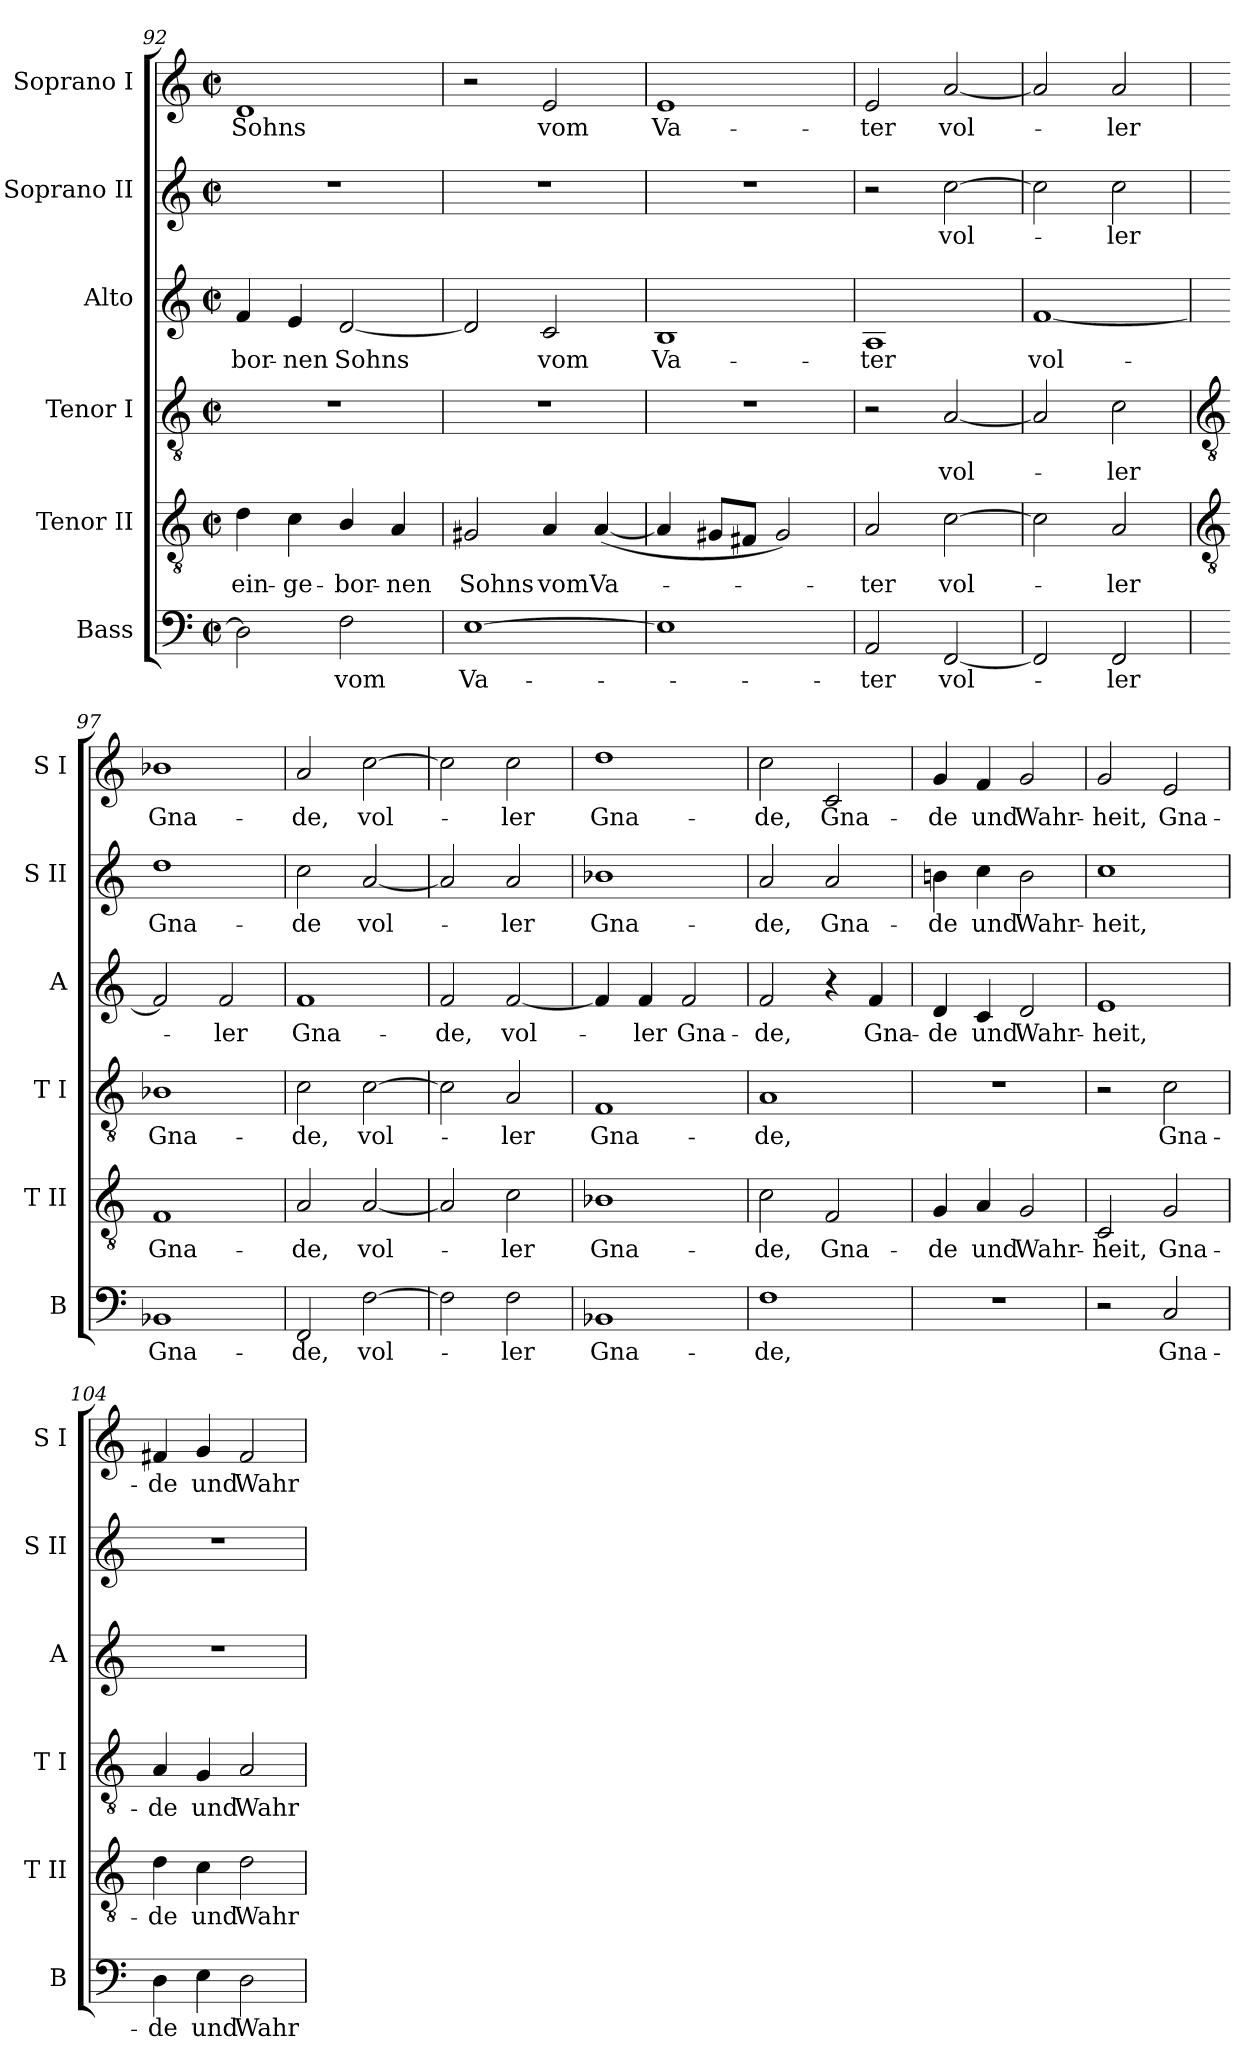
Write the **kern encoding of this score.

**kern	**text	**kern	**text	**kern	**text	**kern	**text	**kern	**text	**kern	**text
*part6	*part6	*part5	*part5	*part4	*part4	*part3	*part3	*part2	*part2	*part1	*part1
*staff6	*staff6	*staff5	*staff5	*staff4	*staff4	*staff3	*staff3	*staff2	*staff2	*staff1	*staff1
*I"Bass	*	*I"Tenor II	*	*I"Tenor I	*	*I"Alto	*	*I"Soprano II	*	*I"Soprano I	*
*I'B	*	*I'T II	*	*I'T I	*	*I'A	*	*I'S II	*	*I'S I	*
*clefF4	*	*clefGv2	*	*clefGv2	*	*clefG2	*	*clefG2	*	*clefG2	*
*k[]	*	*k[]	*	*k[]	*	*k[]	*	*k[]	*	*k[]	*
*C:	*	*C:	*	*C:	*	*C:	*	*C:	*	*C:	*
*M2/2	*	*M2/2	*	*M2/2	*	*M2/2	*	*M2/2	*	*M2/2	*
*met(c|)	*	*met(c|)	*	*met(c|)	*	*met(c|)	*	*met(c|)	*	*met(c|)	*
=92	=92	=92	=92	=92	=92	=92	=92	=92	=92	=92	=92
!	!	!	!LO:LY:b	!	!	!	!LO:LY:b	!	!	!	!LO:LY:b
2D]	.	4d	ein-	1r	.	4f	-bor-	1r	.	1d	Sohns
!	!	!	!LO:LY:b	!	!	!	!LO:LY:b	!	!	!	!
.	.	4c	-ge-	.	.	4e	-nen	.	.	.	.
!	!LO:LY:b	!	!LO:LY:b	!	!	!	!LO:LY:b	!	!	!	!
2F	vom	4B/	-bor-	.	.	[2d	Sohns	.	.	.	.
!	!	!	!LO:LY:b	!	!	!	!	!	!	!	!
.	.	4A	-nen	.	.	.	.	.	.	.	.
=93	=93	=93	=93	=93	=93	=93	=93	=93	=93	=93	=93
!	!LO:LY:b	!	!LO:LY:b	!	!	!	!	!	!	!	!
[1E	Va-	2G#X	Sohns	1r	.	2d]	.	1r	.	2r	.
!	!	!	!LO:LY:b	!	!	!	!LO:LY:b	!	!	!	!LO:LY:b
.	.	4A	vom	.	.	2c	vom	.	.	2e	vom
!	!	!	!LO:LY:b	!	!	!	!	!	!	!	!
.	.	(<[4A	Va-	.	.	.	.	.	.	.	.
=94	=94	=94	=94	=94	=94	=94	=94	=94	=94	=94	=94
!	!	!	!	!	!	!	!LO:LY:b	!	!	!	!LO:LY:b
1E]	.	4A]	.	1r	.	1B	Va-	1r	.	1e	Va-
.	.	8G#XL	.	.	.	.	.	.	.	.	.
.	.	8F#XJ	.	.	.	.	.	.	.	.	.
.	.	2G#)	.	.	.	.	.	.	.	.	.
=95	=95	=95	=95	=95	=95	=95	=95	=95	=95	=95	=95
!	!LO:LY:b	!	!LO:LY:b	!	!	!	!LO:LY:b	!	!	!	!LO:LY:b
2AA	ter	2A	ter	2r	.	1A	-ter	2r	.	2e	-ter
!	!LO:LY:b	!	!LO:LY:b	!	!LO:LY:b	!	!	!	!LO:LY:b	!	!LO:LY:b
[2FF	vol-	[2c	vol-	[2A	vol-	.	.	[2cc	vol-	[2a	vol-
=96	=96	=96	=96	=96	=96	=96	=96	=96	=96	=96	=96
!	!	!	!	!	!	!	!LO:LY:b	!	!	!	!
2FF]	.	2c]	.	2A]	.	[1f	vol-	2cc]	.	2a]	.
!	!LO:LY:b	!	!LO:LY:b	!	!LO:LY:b	!	!	!	!LO:LY:b	!	!LO:LY:b
2FF	ler	2A	ler	2c	ler	.	.	2cc	ler	2a	ler
!!LO:LB:g=z
=97	=97	=97	=97	=97	=97	=97	=97	=97	=97	=97	=97
*	*	*clefGv2	*	*clefGv2	*	*	*	*	*	*	*
!	!LO:LY:b	!	!LO:LY:b	!	!LO:LY:b	!	!	!	!LO:LY:b	!	!LO:LY:b
1BB-X	Gna-	1F	Gna-	1B-X	Gna-	2f]	.	1dd	Gna-	1b-X	Gna-
!	!	!	!	!	!	!	!LO:LY:b	!	!	!	!
.	.	.	.	.	.	2f	ler	.	.	.	.
=98	=98	=98	=98	=98	=98	=98	=98	=98	=98	=98	=98
!	!LO:LY:b	!	!LO:LY:b	!	!LO:LY:b	!	!LO:LY:b	!	!LO:LY:b	!	!LO:LY:b
2FF	-de,	2A	-de,	2c	-de,	1f	Gna-	2cc	-de	2a	-de,
!	!LO:LY:b	!	!LO:LY:b	!	!LO:LY:b	!	!	!	!LO:LY:b	!	!LO:LY:b
[2F	vol-	[2A	vol-	[2c	vol-	.	.	[2a	vol-	[2cc	vol-
=99	=99	=99	=99	=99	=99	=99	=99	=99	=99	=99	=99
!	!	!	!	!	!	!	!LO:LY:b	!	!	!	!
2F]	.	2A]	.	2c]	.	2f	-de,	2a]	.	2cc]	.
!	!LO:LY:b	!	!LO:LY:b	!	!LO:LY:b	!	!LO:LY:b	!	!LO:LY:b	!	!LO:LY:b
2F	ler	2c	ler	2A	ler	[2f	vol-	2a	ler	2cc	ler
=100	=100	=100	=100	=100	=100	=100	=100	=100	=100	=100	=100
!	!LO:LY:b	!	!LO:LY:b	!	!LO:LY:b	!	!	!	!LO:LY:b	!	!LO:LY:b
1BB-X	Gna-	1B-X	Gna-	1F	Gna-	4f]	.	1b-X	Gna-	1dd	Gna-
!	!	!	!	!	!	!	!LO:LY:b	!	!	!	!
.	.	.	.	.	.	4f	ler	.	.	.	.
!	!	!	!	!	!	!	!LO:LY:b	!	!	!	!
.	.	.	.	.	.	2f	Gna-	.	.	.	.
=101	=101	=101	=101	=101	=101	=101	=101	=101	=101	=101	=101
!	!LO:LY:b	!	!LO:LY:b	!	!LO:LY:b	!	!LO:LY:b	!	!LO:LY:b	!	!LO:LY:b
1F	-de,	2c	-de,	1A	-de,	2f	-de,	2a	-de,	2cc	-de,
!	!	!	!LO:LY:b	!	!	!	!	!	!LO:LY:b	!	!LO:LY:b
.	.	2F	Gna-	.	.	4r	.	2a	Gna-	2c	Gna-
!	!	!	!	!	!	!	!LO:LY:b	!	!	!	!
.	.	.	.	.	.	4f	Gna-	.	.	.	.
=102	=102	=102	=102	=102	=102	=102	=102	=102	=102	=102	=102
!	!	!	!LO:LY:b	!	!	!	!LO:LY:b	!	!LO:LY:b	!	!LO:LY:b
1r	.	4G	-de	1r	.	4d	-de	4bn	-de	4g	-de
!	!	!	!LO:LY:b	!	!	!	!LO:LY:b	!	!LO:LY:b	!	!LO:LY:b
.	.	4A	und	.	.	4c	und	4cc	und	4f	und
!	!	!	!LO:LY:b	!	!	!	!LO:LY:b	!	!LO:LY:b	!	!LO:LY:b
.	.	2G	Wahr-	.	.	2d	Wahr-	2b	Wahr-	2g	Wahr-
=103	=103	=103	=103	=103	=103	=103	=103	=103	=103	=103	=103
!	!	!	!LO:LY:b	!	!	!	!LO:LY:b	!	!LO:LY:b	!	!LO:LY:b
2r	.	2C	-heit,	2r	.	1e	-heit,	1cc	-heit,	2g	-heit,
!	!LO:LY:b	!	!LO:LY:b	!	!LO:LY:b	!	!	!	!	!	!LO:LY:b
2C	Gna-	2G	Gna-	2c	Gna-	.	.	.	.	2e	Gna-
=104	=104	=104	=104	=104	=104	=104	=104	=104	=104	=104	=104
!	!LO:LY:b	!	!LO:LY:b	!	!LO:LY:b	!	!	!	!	!	!LO:LY:b
4D	-de	4d	-de	4A	-de	1r	.	1r	.	4f#X	-de
!	!LO:LY:b	!	!LO:LY:b	!	!LO:LY:b	!	!	!	!	!	!LO:LY:b
4E	und	4c	und	4G	und	.	.	.	.	4g	und
!	!LO:LY:b	!	!LO:LY:b	!	!LO:LY:b	!	!	!	!	!	!LO:LY:b
2D	Wahr-	2d	Wahr-	2A	Wahr-	.	.	.	.	2f#	Wahr-
=	=	=	=	=	=	=	=	=	=	=	=
*-	*-	*-	*-	*-	*-	*-	*-	*-	*-	*-	*-
